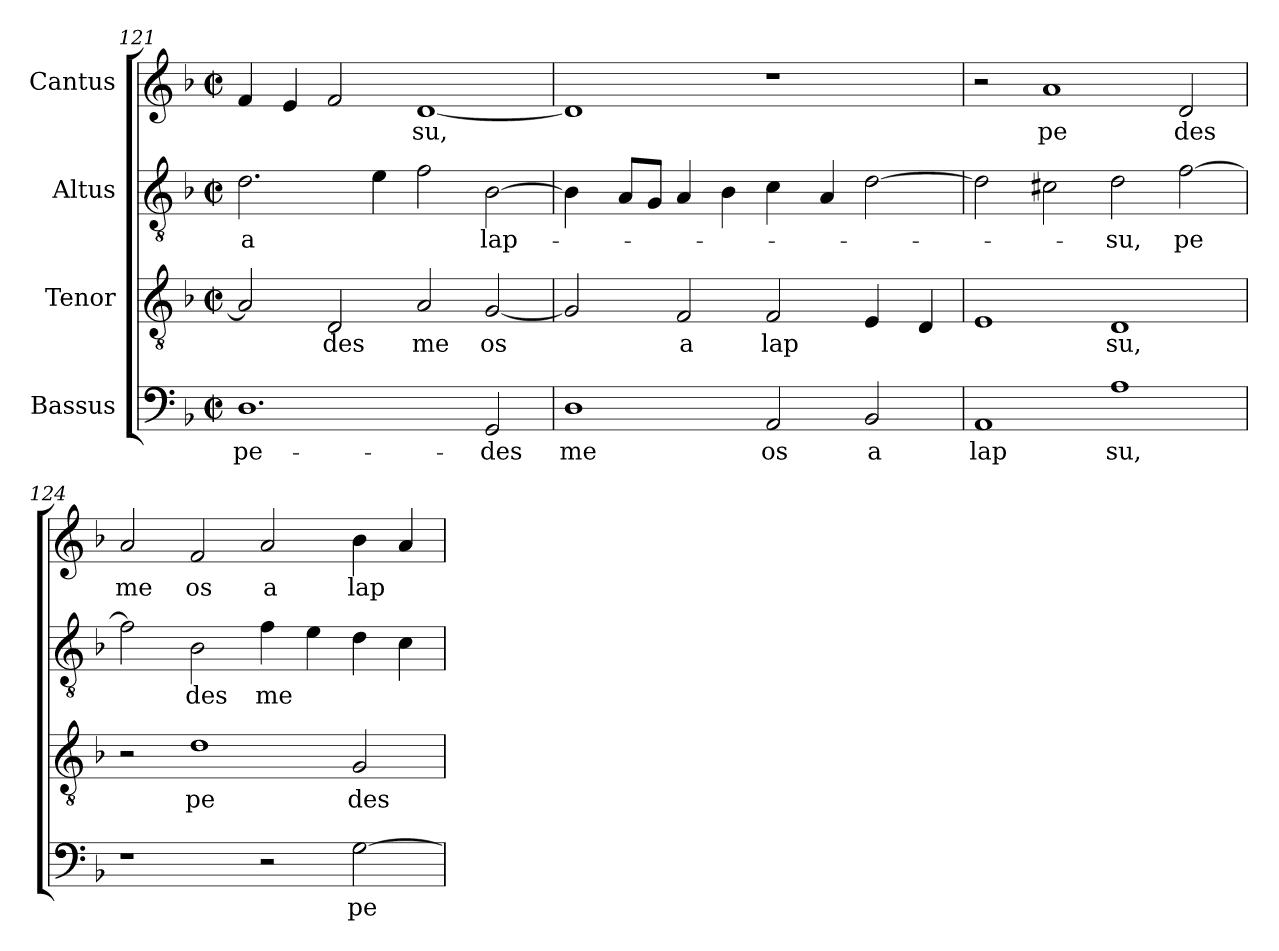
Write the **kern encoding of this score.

**kern	**text	**kern	**text	**kern	**text	**kern	**text
*part4	*part4	*part3	*part3	*part2	*part2	*part1	*part1
*staff4	*staff4	*staff3	*staff3	*staff2	*staff2	*staff1	*staff1
*I"Bassus	*	*I"Tenor	*	*I"Altus	*	*I"Cantus	*
*clefF4	*	*clefGv2	*	*clefGv2	*	*clefG2	*
*k[b-]	*	*k[b-]	*	*k[b-]	*	*k[b-]	*
*F:	*	*F:	*	*F:	*	*F:	*
*M2/2	*	*M2/2	*	*M2/2	*	*M2/2	*
*met(c|)	*	*met(c|)	*	*met(c|)	*	*met(c|)	*
=121	=121	=121	=121	=121	=121	=121	=121
!	!LO:LY:b:cj	!	!	!	!LO:LY:b:cj	!	!
1.D	pe-	2A/]	.	2.d\	a	4f/	.
.	.	.	.	.	.	4e/	.
!	!	!	!LO:LY:b:cj	!	!	!	!
.	.	2D/	des	.	.	2f/	.
.	.	.	.	4e\	.	.	.
!	!	!	!LO:LY:b:cj	!	!	!	!LO:LY:b:cj
.	.	2A/	me	2f\	.	[>1d	su,
!	!LO:LY:b:cj	!	!LO:LY:b:cj	!	!LO:LY:b	!	!
2GG/	-des	[>2G/	os	[>2B-\	lap-	.	.
!!LO:LB:g=z
=122	=122	=122	=122	=122	=122	=122	=122
!	!LO:LY:b:cj	!	!	!	!	!	!
*	*	*	*	*^	*	*	*
1D	me	2G/]	.	4B-\]	32ryy	.	1d]	.
.	.	.	.	.	1ryy	.	.	.
.	.	.	.	8A/L	.	.	.	.
.	.	.	.	8G/J	.	.	.	.
!	!	!	!LO:LY:b:cj	!	!	!	!	!
.	.	2F/	a	4A/	.	.	.	.
.	.	.	.	4B-\	.	.	.	.
!	!LO:LY:b:cj	!	!LO:LY:b	!	!	!	!	!
2AA/	os	2F/	lap	4c\	.	.	1r	.
.	.	.	.	.	2ryy	.	.	.
.	.	.	.	4A/	.	.	.	.
!	!LO:LY:b:cj	!	!	!	!	!	!	!
2BB-/	a	4E/	.	[>2d\	.	.	.	.
.	.	.	.	.	4...ryy	.	.	.
.	.	4D/	.	.	.	.	.	.
=123	=123	=123	=123	=123	=123	=123	=123	=123
!	!LO:LY:b:cj	!	!	!	!	!	!	!
*	*	*	*	*v	*v	*	*	*
1AA	lap	1E	.	2d\]	.	2r	.
!	!	!	!	!	!	!	!LO:LY:b:cj
.	.	.	.	2c#\	.	1a	pe
!	!LO:LY:b:cj	!	!LO:LY:b:cj	!	!LO:LY:b:cj	!	!
1A	su,	1D	su,	2d\	-su,	.	.
!	!	!	!	!	!LO:LY:b:cj	!	!LO:LY:b:cj
.	.	.	.	[>2f\	pe	2d/	des
=124	=124	=124	=124	=124	=124	=124	=124
!	!	!	!	!	!	!	!LO:LY:b:cj
1r	.	2r	.	2f\]	.	2a/	me
!	!	!	!LO:LY:b:cj	!	!LO:LY:b:cj	!	!LO:LY:b:cj
.	.	1d	pe	2B-\	des	2f/	os
!	!	!	!	!	!LO:LY:b	!	!LO:LY:b:cj
2r	.	.	.	4f\	me	2a/	a
.	.	.	.	4e\	.	.	.
!	!LO:LY:b:cj	!	!LO:LY:b:cj	!	!	!	!LO:LY:b
[>2G\	pe	2G/	des	4d\	.	4b-\	lap
.	.	.	.	4c\	.	4a/	.
=	=	=	=	=	=	=	=
*-	*-	*-	*-	*-	*-	*-	*-
